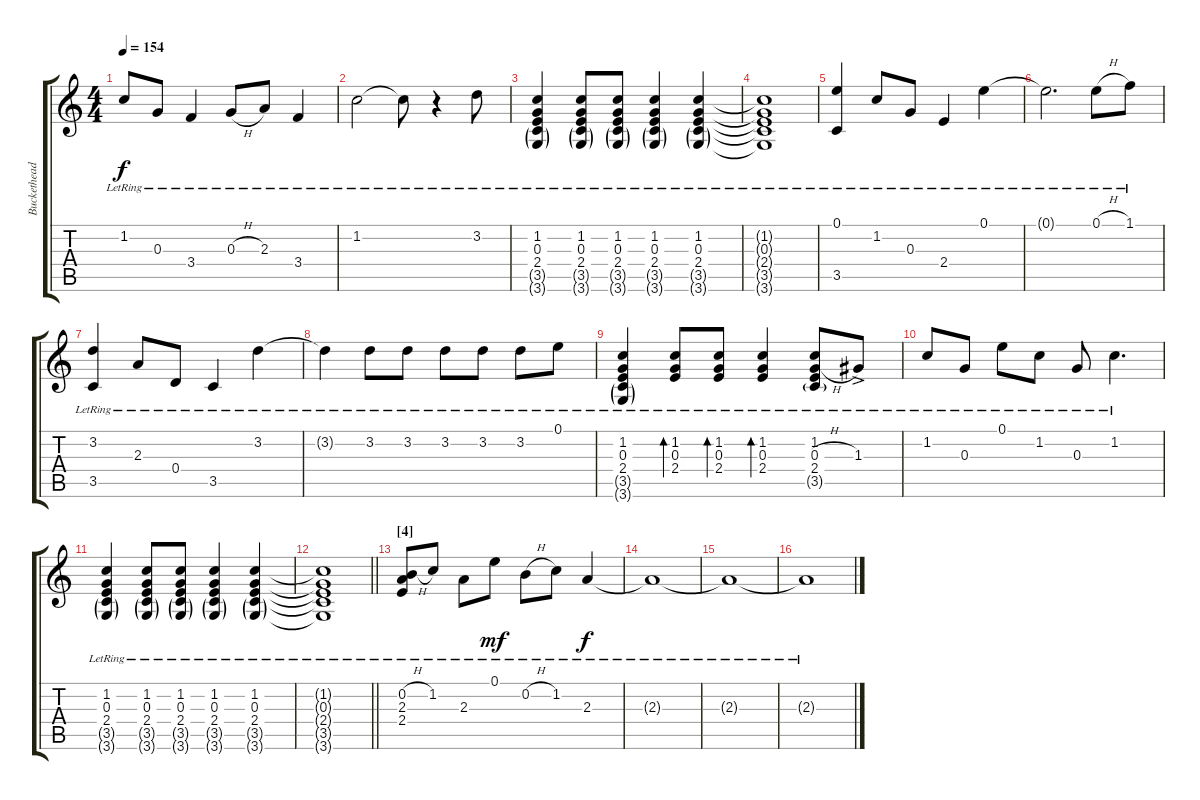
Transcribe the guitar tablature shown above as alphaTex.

\track ("Buckethead" "Buckethead") {instrument acousticguitarnylon}
\staff {score tabs}
\tuning (E4 B3 G3 D3 A2 E2) {hide}
\ts (4 4)
\tempo 154
\clef g2
\ks c
1.2{lr t}.8{dy f} 0.3{lr}.8 3.4{lr}.4 0.3{h lr}.8 2.3{lr}.8 3.4{lr}.4 |
1.2{lr}.2 1.2{lr t}.8 r.4 3.2{lr}.8 |
(1.2{lr} 0.3{lr} 2.4{lr} 3.5{g lr} 3.6{g lr}).4 (1.2{lr} 0.3{lr} 2.4{lr} 3.5{g lr} 3.6{g lr}).8 (1.2{lr} 0.3{lr} 2.4{lr} 3.5{g lr} 3.6{g lr}).8 (1.2{lr} 0.3{lr} 2.4{lr} 3.5{g lr} 3.6{g lr}).4 (1.2{lr} 0.3{lr} 2.4{lr} 3.5{g lr} 3.6{g lr}).4 |
(1.2{lr t} 0.3{lr t} 2.4{lr t} 3.5{lr t} 3.6{lr t}).1 |
(0.1{lr} 3.5{lr}).4 1.2{lr}.8 0.3{lr}.8 2.4{lr}.4 0.1{lr}.4 |
0.1{lr t}.2{d} 0.1{h lr}.8 1.1{lr}.8 |
(3.2{lr} 3.5{lr}).4 2.3{lr}.8 0.4{lr}.8 3.5{lr}.4 3.2{lr}.4 |
3.2{lr t}.4 3.2{lr}.8 3.2{lr}.8 3.2{lr}.8 3.2{lr}.8 3.2{lr}.8 0.1{lr}.8 |
(1.2{lr} 0.3{lr} 2.4{lr} 3.5{g lr} 3.6{g lr}).4 (1.2{lr} 0.3{lr} 2.4{lr}).8{bd 240} (1.2{lr} 0.3{lr} 2.4{lr}).8{bd 240} (1.2{lr} 0.3{lr} 2.4{lr}).4{bd 240} (1.2{lr} 0.3{h lr} 2.4{lr} 3.5{g lr}).8 1.3{ac lr}.8 |
1.2{lr}.8 0.3{lr}.8 0.1{lr}.8 1.2{lr}.8 0.3{lr}.8 1.2{lr}.4{d} |
(1.2{lr} 0.3{lr} 2.4{lr} 3.5{g lr} 3.6{g lr}).4 (1.2{lr} 0.3{lr} 2.4{lr} 3.5{g lr} 3.6{g lr}).8 (1.2{lr} 0.3{lr} 2.4{lr} 3.5{g lr} 3.6{g lr}).8 (1.2{lr} 0.3{lr} 2.4{lr} 3.5{g lr} 3.6{g lr}).4 (1.2{lr} 0.3{lr} 2.4{lr} 3.5{g lr} 3.6{g lr}).4{txt ""} |
\barLineRight lightlight
(1.2{lr t} 0.3{lr t} 2.4{lr t} 3.5{lr t} 3.6{lr t}).1 |
\section ("" "[4]")
(0.2{h lr} 2.3{lr} 2.4{lr}).8 1.2{lr}.8 2.3{lr}.8 0.1{lr}.8{dy mf} 0.2{h lr}.8 1.2{lr}.8 2.3{lr}.4{dy f} |
2.3{lr t}.1 |
2.3{lr t}.1 |
2.3{lr t}.1
